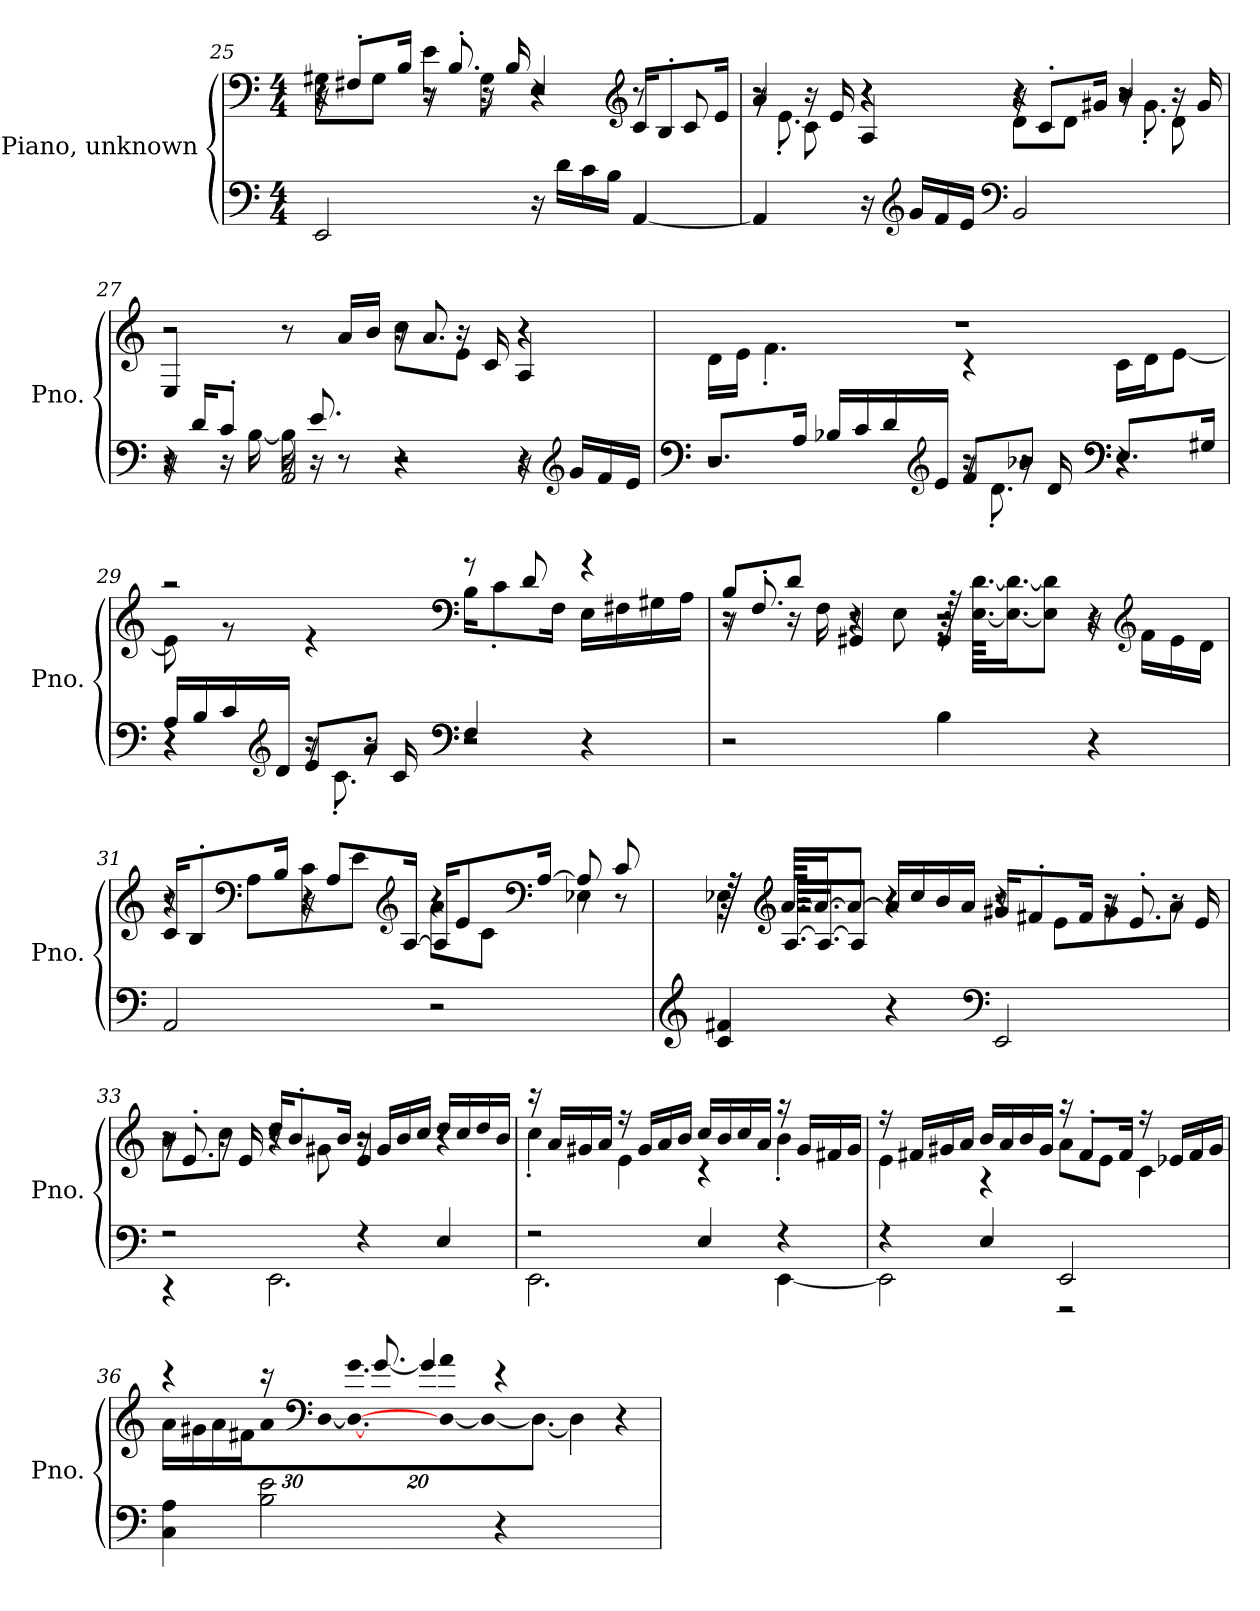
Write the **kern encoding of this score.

**kern	**kern
*part1	*part1
*staff2	*staff1
*I"Piano, unknown	*
*I'Pno.	*
*clefF4	*clefF4
*k[]	*k[]
*M4/4	*M4/4
=25	=25
*	*^
*	*	*^
*	*	*	*^
2EE/	4r	8G#X\L	16r	4r
.	.	.	8F#X'/L	.
.	.	8G#\J	.	.
.	.	.	16B/Jk	.
.	16r	4e\	8r	8r
.	8.B'/	.	.	.
.	.	.	16r	8G#\
.	.	.	16B/	.
16r	4r	2r	4E/	2r
16d\LL	.	.	.	.
16c\	.	.	.	.
16B\JJ	.	.	.	.
*	*clefG2	*	*	*
[4AA/	8r	.	16c/KL	.
.	.	.	8B'/	.
.	8c/	.	.	.
.	.	.	16e/Jk	.
!!LO:LB:g=z	!!	!!	!!
=26	=26	=26	=26	=26
4AA/]	4a/	16r	8r	8r
.	.	8.e'\	.	.
.	.	.	16r	8c\
.	.	.	16e/	.
16r	4r	4r	4A/	4r
*clefG2	*	*	*	*
16g/LL	.	.	.	.
16f/	.	.	.	.
16e/JJ	.	.	.	.
*clefF4	*	*	*	*
2BB/	4r	8d\L	16r	4r
.	.	.	8c'/L	.
.	.	8d\J	.	.
.	.	.	16g#X/Jk	.
.	4b/	16r	8r	8r
.	.	8.g#'\	.	.
.	.	.	16r	8d\
.	.	.	16g#/	.
*	*	*	*v	*v
=27	=27	=27	=27
*^	*	*	*
*	*^	*	*	*
16r	8r	4r	2r	2r	4E/
16d/KL	.	.	.	.	.
8c'/J	16r	.	.	.	.
.	[16B\	.	.	.	.
16r	16B\]	2AA/	.	.	8r
8.e/	16r	.	.	.	.
.	8r	.	.	.	16a/LL
.	.	.	.	.	16b/JJ
4r	2r	.	16r	8cc\L	8r
.	.	.	8.a/	.	.
.	.	.	.	8e\J	16r
.	.	.	.	.	16c/
16r	.	4r	4r	4r	4A/
*clefG2	*	*	*	*	*
16g/LL	.	.	.	.	.
16f/	.	.	.	.	.
16e/JJ	.	.	.	.	.
*	*	*	*v	*v	*v
!!LO:LB:g=z
=28	=28	=28	=28
*clefF4	*	*	*
*	*	*	*^
2r	2r	8.D/L	1r	16d\LL
.	.	.	.	16e\JJ
.	.	.	.	4.f'\
.	.	16A/Jk	.	.
.	.	16B-X/LL	.	.
.	.	16c/	.	.
.	.	16d/	.	.
*clefG2	*	*	*	*
.	.	16e/JJ	.	.
8f/L	16r	8r	.	4r
.	8.d'\	.	.	.
8b-X/J	.	16r	.	.
.	.	16d/	.	.
*clefF4	*	*	*	*
4r	4r	8.E/L	.	16c\LL
.	.	.	.	16d\J
.	.	.	.	[8e\J
.	.	16G#X/Jk	.	.
=29	=29	=29	=29	=29
4r	4r	16A/LL	2r	8e\]
.	.	16B/	.	.
.	.	16c/	.	8r
*clefG2	*	*	*	*
.	.	16d/JJ	.	.
8e/L	16r	8r	.	4r
.	8.c'\	.	.	.
8a/J	.	16r	.	.
.	.	16c/	.	.
*clefF4	*	*	*clefF4	*
2r	2r	4F/	8r	16B\KL
.	.	.	.	8c'\
.	.	.	8d/	.
.	.	.	.	16F\Jk
.	.	4r	4r	16E\LL
.	.	.	.	16F#X\
.	.	.	.	16G#X\
.	.	.	.	16A\JJ
*v	*v	*v	*	*
!!LO:LB:g=z
=30	=30	=30
*	*	*^
2r	8B/L	8r	16r
.	.	.	8.F'/
.	8d/J	16r	.
.	.	16F\	.
.	4r	8r	4GG#X/
.	.	8E\	.
4B\	2r	128r	4GG#/
.	.	[64.E\ [64.d\KKLL	.
.	.	16.E\_ 16.d\_J	.
.	.	8E\] 8d\]J	.
4r	.	16r	4r
*	*clefG2	*	*
.	.	16f\LL	.
.	.	16e\	.
.	.	16d\JJ	.
=31	=31	=31	=31
2AA/	16c/KL	8r	4r
.	8B'/	.	.
*	*clefF4	*	*
.	.	8A\L	.
.	16B/Jk	.	.
.	4r	8c\	16r
.	.	.	8A/L
.	.	8e\J	.
*	*clefG2	*	*
.	.	.	[16A/Jk
2r	4r	8a\L	16A/KL]
.	.	.	8e/
.	.	8c\J	.
*	*clefF4	*	*
.	.	.	[16A/Jk
.	8r	4E-X\	8A/]
.	8c/	.	8r
!!LO:PB:g=z	!!	!!
=32	=32	=32	=32
*clefG2	*	*	*
4c/ 4f#X/	128r	4E-X\	128r
*	*clefG2	*	*
.	[64.a/KKLL	.	[64.A/KKLL
.	16.a/J_	.	16.A/J_
.	8a/J_	.	8A/J]
4r	16a/LL]	4r	4r
.	16cc/	.	.
.	16b/	.	.
.	16a/JJ	.	.
*clefF4	*	*	*
2EE/	16g#X/KL	8r	4r
.	8f#X'/	.	.
.	.	8e\L	.
.	16f#/Jk	.	.
.	8r	8g#\	16r
.	.	.	8.e'/
.	16r	8a\J	.
.	16e/	.	.
=33	=33	=33	=33
*^	*	*	*
2r	4r	8r	8b\L	16r
.	.	.	.	8.e'/
.	.	16r	8cc\J	.
.	.	16e/	.	.
.	2.EE\	16dd/KL	8r	4r
.	.	8b'/	.	.
.	.	.	8g#X\	.
.	.	16b/Jk	.	.
4r	.	16r	2r	4e/
.	.	16g#/LL	.	.
.	.	16b/	.	.
.	.	16cc/JJ	.	.
4E/	.	16dd/LL	.	4r
.	.	16cc/	.	.
.	.	16dd/	.	.
.	.	16b/JJ	.	.
*	*	*	*v	*v
!!LO:LB:g=z
=34	=34	=34	=34
2r	2.EE\	16r	4cc'\
.	.	16a/LL	.
.	.	16g#X/	.
.	.	16a/JJ	.
.	.	16r	4e\
.	.	16g#/LL	.
.	.	16a/	.
.	.	16b/JJ	.
4E/	.	16cc/LL	4r
.	.	16b/	.
.	.	16cc/	.
.	.	16a/JJ	.
4r	[4EE\	16r	4b'\
.	.	16g#/LL	.
.	.	16f#X/	.
.	.	16g#/JJ	.
=35	=35	=35	=35
4r	2EE\]	16r	4e\
.	.	16f#X/LL	.
.	.	16g#X/	.
.	.	16a/JJ	.
4E/	.	16b/LL	4r
.	.	16a/	.
.	.	16b/	.
.	.	16g#/JJ	.
2EE/	2r	16r	8a\L
.	.	8f#'/L	.
.	.	.	8e\J
.	.	16f#/Jk	.
.	.	16r	4c\
.	.	16e-X/LL	.
.	.	16f#/	.
.	.	16g#/JJ	.
*v	*v	*	*
!!LO:LB:g=z	!!
=36	=36	=36
4C\ 4A\	4r	16a\LL
.	.	16g#X\
.	.	16a\
.	.	16f#X\
*	*	*Xbrackettup
!	!	!LO:N:vis=256
2B\ 2e\	16r	1920%17a\LLL
*	*clefF4	*
!	!	!LO:N:vis=256
.	.	[1920%17D\J
!	!	!LO:N:vis=64.
.	.	640%17D\_ 640%17g#\
.	.	1920ryy
!	!	!LO:N:vis=256
.	.	1920%17D\_ 1920%17a\L
!	!	!LO:N:vis=256
.	.	1920%17D\JJJJ_
.	[8.g#/	8.D\J_
.	4g#/]	4D\]
4r	4r	4r
*	*v	*v
=	=
*-	*-
